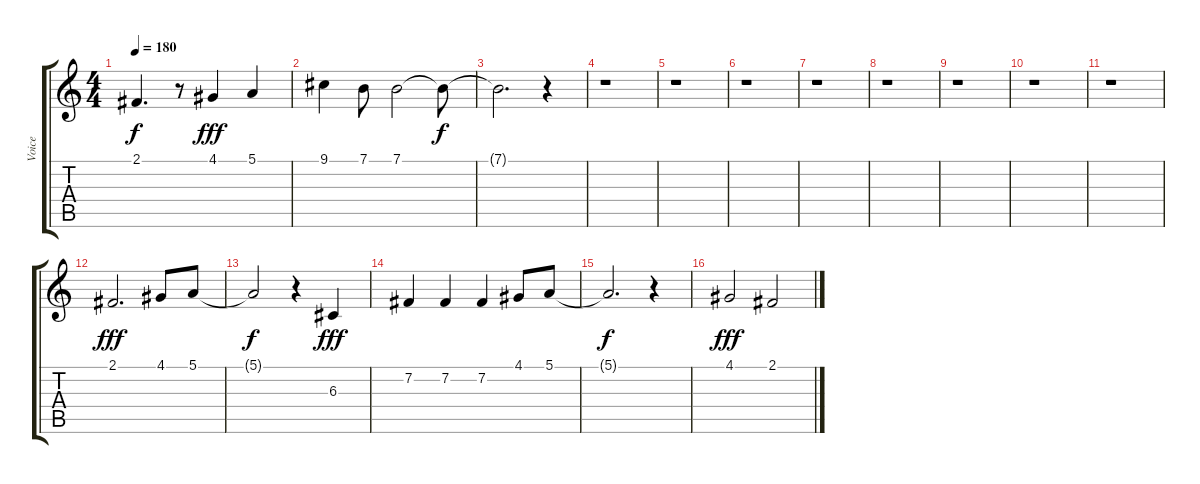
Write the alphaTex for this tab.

\track ("Voice " "Voice ") {instrument stringensemble1}
\staff {score tabs}
\tuning (E4 B3 G3 D3 A2 E2) {hide}
\ts (4 4)
\tempo 180
\clef g2
\ks c
2.1{t}.4{d dy f} r.8 4.1.4{dy fff} 5.1.4 |
9.1.4 7.1.8 7.1.2 7.1{t}.8{dy f} |
7.1{t}.2{d} r.4 |
r.1 |
r.1 |
r.1 |
r.1 |
r.1 |
r.1 |
r.1 |
r.1 |
2.1.2{d dy fff} 4.1.8 5.1.8 |
5.1{t}.2{dy f} r.4 6.3.4{dy fff} |
7.2.4 7.2.4 7.2.4 4.1.8 5.1.8 |
5.1{t}.2{d dy f} r.4 |
4.1.2{dy fff} 2.1.2
